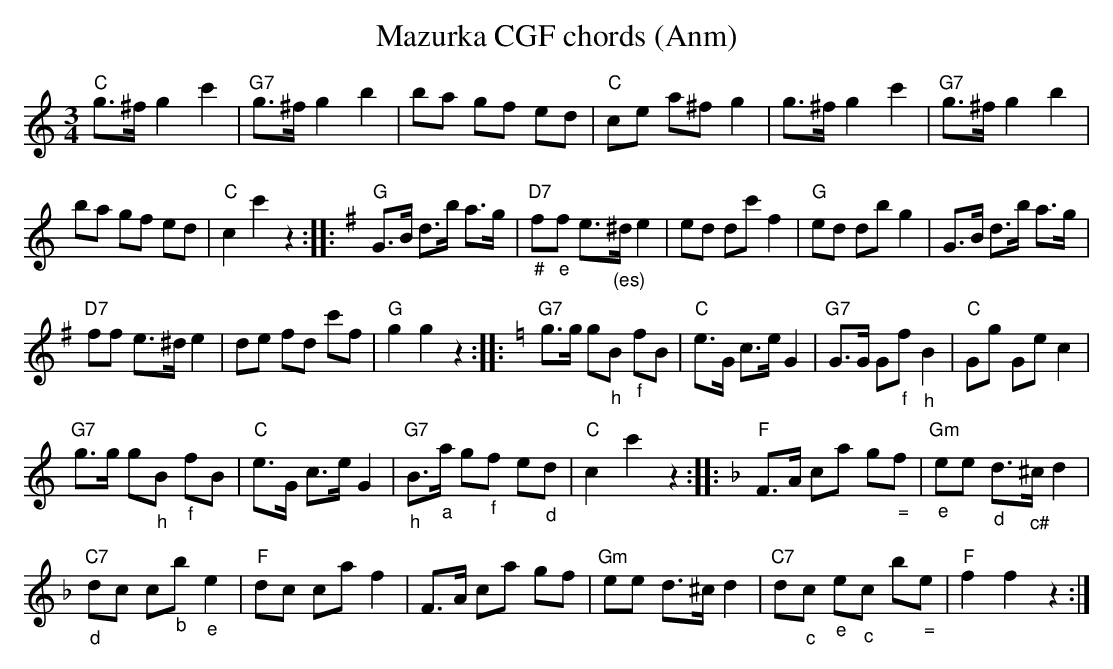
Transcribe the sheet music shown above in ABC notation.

X:1
T: Mazurka CGF chords (Anm)
M:3/4
L:1/8
K:C %%MIDI gchordon
"C"g>^fg2c'2 | "G7"g>^fg2b2 | ba gf ed | "C"ce a^fg2 | g>^fg2c'2 | "G7"g>^fg2b2 |
ba gf ed | "C"c2c'2z2 :: [K:G] "G"G>B d>b a>g | "D7""_#"f"_e"f e>"_(es)"^d e2 | ed dc'f2 | "G"ed dbg2 | G>B d>b a>g |
"D7"ff e>^de2 | de fd c'f | "G"g2g2z2 :: [K:C] "G7"g>g g"_h"B "_f"fB | "C"e>G c>eG2 | "G7"G>G G"_f"f"_h"B2 | "C"Gg Gec2 |
"G7"g>g g"_h"B "_f"fB | "C"e>G c>eG2 | "G7""_h"B>"_a"a g"_f"f e"_d"d | "C"c2c'2z2 :: [K:F] "F"F>A ca g"_ ="f | "Gm""_e"ee "_d"d>"_c#"^cd2 |
"C7""_d"dc c"_b"b"_e"e2 | "F"dc caf2 | F>A ca gf | "Gm"ee d>^cd2 | "C7"d"_c"c "_e"e"_c"c b"_ ="e | "F"f2f2z2 :|
